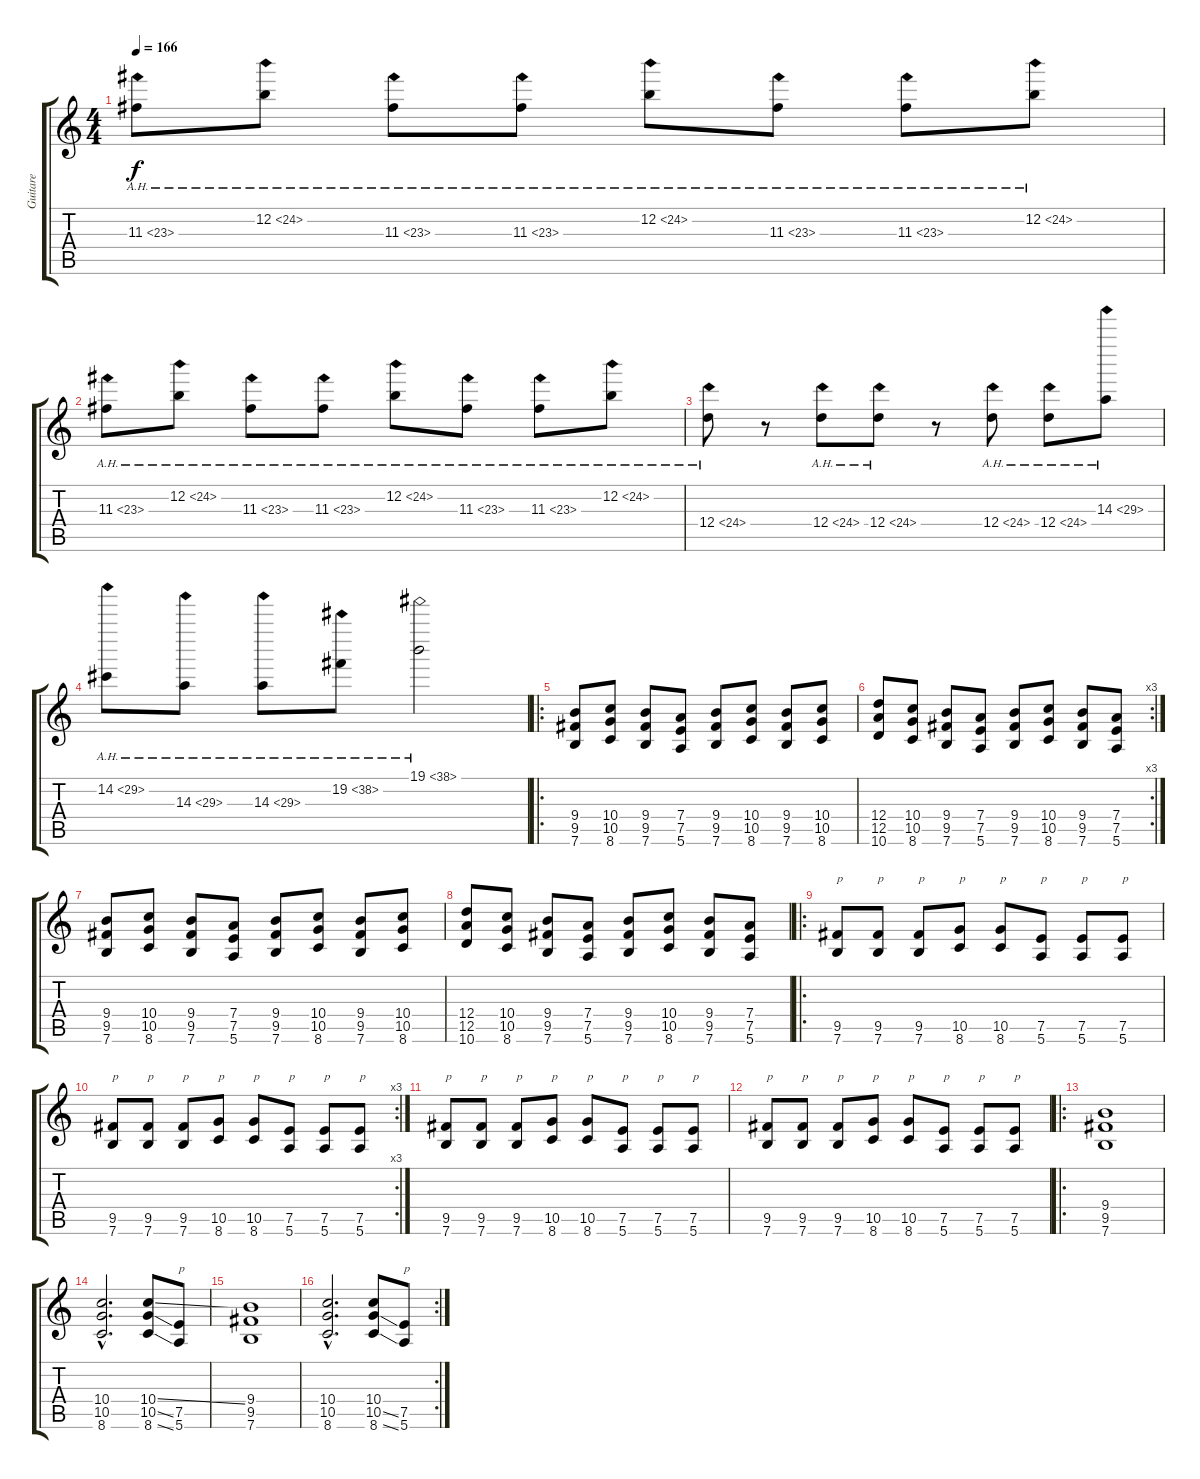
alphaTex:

\track ("Guitare" "Guitare") {instrument distortionguitar}
\staff {score tabs}
\tuning (E4 B3 G3 D3 A2 E2) {hide}
\ts (4 4)
\tempo 166
\clef g2
\ks c
11.3{ah 12}.8{dy f} 12.2{ah 12}.8 11.3{ah 12}.8 11.3{ah 12}.8 12.2{ah 12}.8 11.3{ah 12}.8 11.3{ah 12}.8 12.2{ah 12}.8 |
11.3{ah 12}.8 12.2{ah 12}.8 11.3{ah 12}.8 11.3{ah 12}.8 12.2{ah 12}.8 11.3{ah 12}.8 11.3{ah 12}.8 12.2{ah 12}.8 |
12.4{ah 12}.8 r.8 12.4{ah 12}.8 12.4{ah 12}.8 r.8 12.4{ah 12}.8 12.4{ah 12}.8 14.3{ah 15}.8 |
14.2{ah 15}.8 14.3{ah 15}.8 14.3{ah 15}.8 19.2{ah 19}.8 19.1{ah 19}.2 |
\ro
(9.4 9.5 7.6).8 (10.4 10.5 8.6).8 (9.4 9.5 7.6).8 (7.4 7.5 5.6).8 (9.4 9.5 7.6).8 (10.4 10.5 8.6).8 (9.4 9.5 7.6).8 (10.4 10.5 8.6).8 |
\rc 3
(12.4 12.5 10.6).8 (10.4 10.5 8.6).8 (9.4 9.5 7.6).8 (7.4 7.5 5.6).8 (9.4 9.5 7.6).8 (10.4 10.5 8.6).8 (9.4 9.5 7.6).8 (7.4 7.5 5.6).8 |
(9.4 9.5 7.6).8 (10.4 10.5 8.6).8 (9.4 9.5 7.6).8 (7.4 7.5 5.6).8 (9.4 9.5 7.6).8 (10.4 10.5 8.6).8 (9.4 9.5 7.6).8 (10.4 10.5 8.6).8 |
(12.4 12.5 10.6).8 (10.4 10.5 8.6).8 (9.4 9.5 7.6).8 (7.4 7.5 5.6).8 (9.4 9.5 7.6).8 (10.4 10.5 8.6).8 (9.4 9.5 7.6).8 (7.4 7.5 5.6).8 |
\ro
(9.5 7.6).8{txt "p"} (9.5 7.6).8{txt "p"} (9.5 7.6).8{txt "p"} (10.5 8.6).8{txt "p"} (10.5 8.6).8{txt "p"} (7.5 5.6).8{txt "p"} (7.5 5.6).8{txt "p"} (7.5 5.6).8{txt "p"} |
\rc 3
(9.5 7.6).8{txt "p"} (9.5 7.6).8{txt "p"} (9.5 7.6).8{txt "p"} (10.5 8.6).8{txt "p"} (10.5 8.6).8{txt "p"} (7.5 5.6).8{txt "p"} (7.5 5.6).8{txt "p"} (7.5 5.6).8{txt "p"} |
(9.5 7.6).8{txt "p"} (9.5 7.6).8{txt "p"} (9.5 7.6).8{txt "p"} (10.5 8.6).8{txt "p"} (10.5 8.6).8{txt "p"} (7.5 5.6).8{txt "p"} (7.5 5.6).8{txt "p"} (7.5 5.6).8{txt "p"} |
(9.5 7.6).8{txt "p"} (9.5 7.6).8{txt "p"} (9.5 7.6).8{txt "p"} (10.5 8.6).8{txt "p"} (10.5 8.6).8{txt "p"} (7.5 5.6).8{txt "p"} (7.5 5.6).8{txt "p"} (7.5 5.6).8{txt "p"} |
\ro
(9.4 9.5 7.6).1 |
(10.4{hac} 10.5{hac} 8.6{hac}).2{d} (10.4{ss} 10.5{ss} 8.6{ss}).8 (7.5 5.6).8{txt "p"} |
(9.4 9.5 7.6).1 |
\rc 2
(10.4{hac} 10.5{hac} 8.6{hac}).2{d} (10.4 10.5{ss} 8.6{ss}).8 (7.5 5.6).8{txt "p"}
